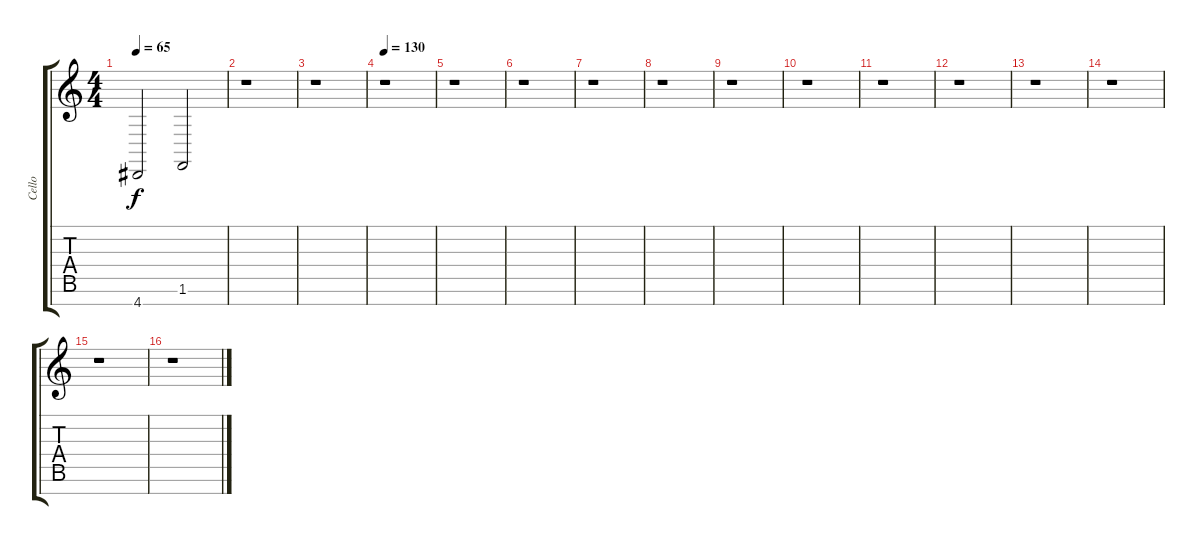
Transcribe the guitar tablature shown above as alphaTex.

\track ("Cello" "Cello") {instrument cello}
\staff {score tabs}
\tuning (E4 B3 G3 D3 A2 E2 B1) {hide}
\ts (4 4)
\tempo 65
\clef g2
\ks c
4.7.2{dy f} 1.6.2 |
r.1 |
r.1 |
\tempo 130
r.1 |
r.1 |
r.1 |
r.1 |
r.1 |
r.1 |
r.1 |
r.1 |
r.1 |
r.1 |
r.1 |
r.1 |
r.1
